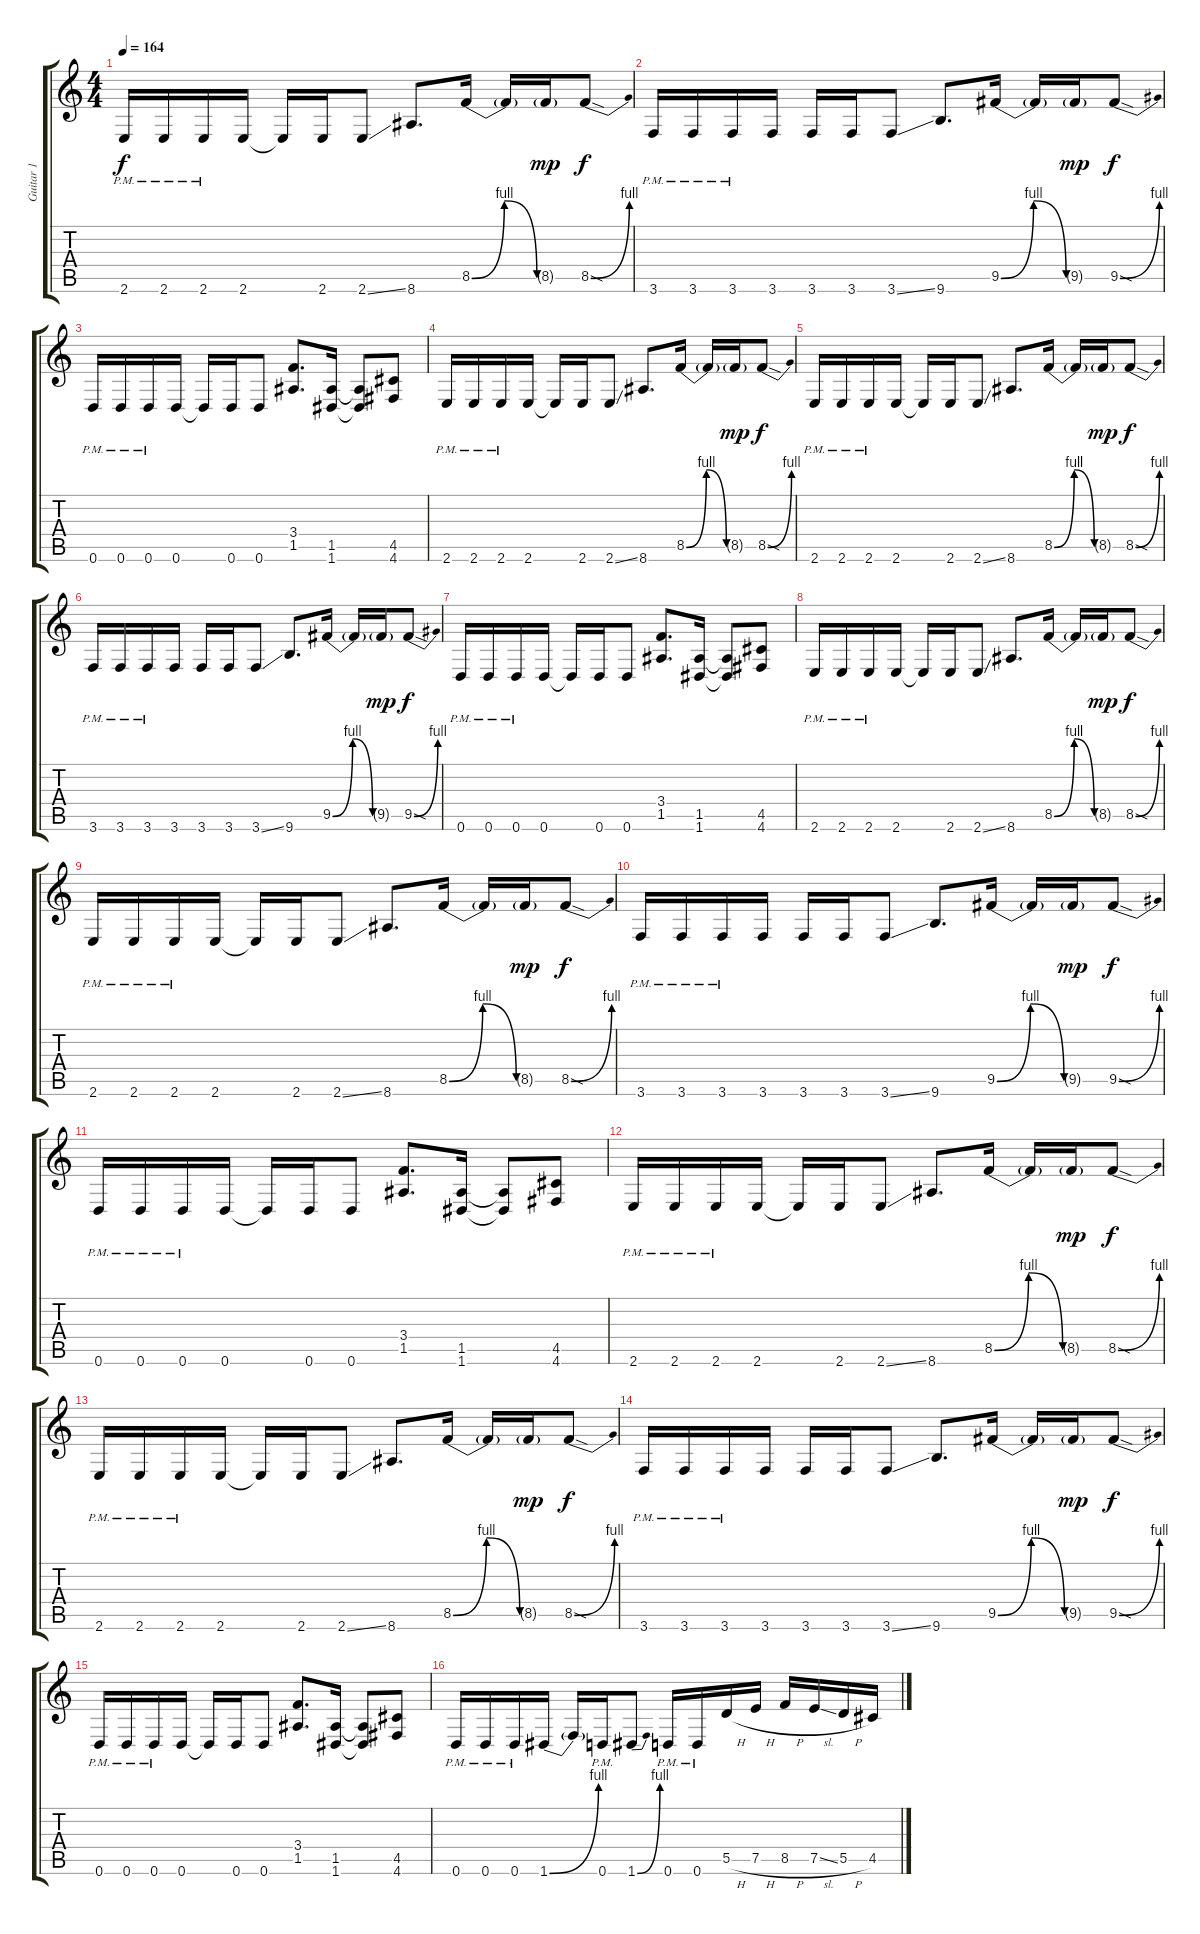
\track ("Guitar 1" "Guitar 1") {instrument distortionguitar}
\staff {score tabs}
\tuning (E4 B3 G3 D3 A2 D2) {hide}
\ts (4 4)
\tempo 164
\clef g2
\ks c
2.6{pm}.16{dy f} 2.6{pm}.16 2.6{pm}.16 2.6.16 2.6{t}.16 2.6.16 2.6{ss}.8 8.6.8{d} 8.5{be (bendrelease 0 0 15 4 15 4 60 0)}.16 8.5{t}.16 8.5{g}.16{dy mp} 8.5{be (bend 0 0 60 4) sod}.8{dy f} |
3.6{pm}.16 3.6{pm}.16 3.6{pm}.16 3.6.16 3.6.16 3.6.16 3.6{ss}.8 9.6.8{d} 9.5{be (bendrelease 0 0 15 4 15 4 60 0)}.16 9.5{t}.16 9.5{g}.16{dy mp} 9.5{be (bend 0 0 60 4) sod}.8{dy f} |
0.6{pm}.16 0.6{pm}.16 0.6{pm}.16 0.6.16 0.6{t}.16 0.6.16 0.6.8 (3.4 1.5).8{d} (1.5 1.6).16 (1.5{t} 1.6{t}).8 (4.5 4.6).8 |
2.6{pm}.16 2.6{pm}.16 2.6{pm}.16 2.6.16 2.6{t}.16 2.6.16 2.6{ss}.8 8.6.8{d} 8.5{be (bendrelease 0 0 15 4 15 4 60 0)}.16 8.5{t}.16 8.5{g}.16{dy mp} 8.5{be (bend 0 0 60 4) sod}.8{dy f} |
2.6{pm}.16 2.6{pm}.16 2.6{pm}.16 2.6.16 2.6{t}.16 2.6.16 2.6{ss}.8 8.6.8{d} 8.5{be (bendrelease 0 0 15 4 15 4 60 0)}.16 8.5{t}.16 8.5{g}.16{dy mp} 8.5{be (bend 0 0 60 4) sod}.8{dy f} |
3.6{pm}.16 3.6{pm}.16 3.6{pm}.16 3.6.16 3.6.16 3.6.16 3.6{ss}.8 9.6.8{d} 9.5{be (bendrelease 0 0 15 4 15 4 60 0)}.16 9.5{t}.16 9.5{g}.16{dy mp} 9.5{be (bend 0 0 60 4) sod}.8{dy f} |
0.6{pm}.16 0.6{pm}.16 0.6{pm}.16 0.6.16 0.6{t}.16 0.6.16 0.6.8 (3.4 1.5).8{d} (1.5 1.6).16 (1.5{t} 1.6{t}).8 (4.5 4.6).8 |
2.6{pm}.16 2.6{pm}.16 2.6{pm}.16 2.6.16 2.6{t}.16 2.6.16 2.6{ss}.8 8.6.8{d} 8.5{be (bendrelease 0 0 15 4 15 4 60 0)}.16 8.5{t}.16 8.5{g}.16{dy mp} 8.5{be (bend 0 0 60 4) sod}.8{dy f} |
2.6{pm}.16 2.6{pm}.16 2.6{pm}.16 2.6.16 2.6{t}.16 2.6.16 2.6{ss}.8 8.6.8{d} 8.5{be (bendrelease 0 0 15 4 15 4 60 0)}.16 8.5{t}.16 8.5{g}.16{dy mp} 8.5{be (bend 0 0 60 4) sod}.8{dy f} |
3.6{pm}.16 3.6{pm}.16 3.6{pm}.16 3.6.16 3.6.16 3.6.16 3.6{ss}.8 9.6.8{d} 9.5{be (bendrelease 0 0 15 4 15 4 60 0)}.16 9.5{t}.16 9.5{g}.16{dy mp} 9.5{be (bend 0 0 60 4) sod}.8{dy f} |
0.6{pm}.16 0.6{pm}.16 0.6{pm}.16 0.6.16 0.6{t}.16 0.6.16 0.6.8 (3.4 1.5).8{d} (1.5 1.6).16 (1.5{t} 1.6{t}).8 (4.5 4.6).8 |
2.6{pm}.16 2.6{pm}.16 2.6{pm}.16 2.6.16 2.6{t}.16 2.6.16 2.6{ss}.8 8.6.8{d} 8.5{be (bendrelease 0 0 15 4 15 4 60 0)}.16 8.5{t}.16 8.5{g}.16{dy mp} 8.5{be (bend 0 0 60 4) sod}.8{dy f} |
2.6{pm}.16 2.6{pm}.16 2.6{pm}.16 2.6.16 2.6{t}.16 2.6.16 2.6{ss}.8 8.6.8{d} 8.5{be (bendrelease 0 0 15 4 15 4 60 0)}.16 8.5{t}.16 8.5{g}.16{dy mp} 8.5{be (bend 0 0 60 4) sod}.8{dy f} |
3.6{pm}.16 3.6{pm}.16 3.6{pm}.16 3.6.16 3.6.16 3.6.16 3.6{ss}.8 9.6.8{d} 9.5{be (bendrelease 0 0 15 4 15 4 60 0)}.16 9.5{t}.16 9.5{g}.16{dy mp} 9.5{be (bend 0 0 60 4) sod}.8{dy f} |
0.6{pm}.16 0.6{pm}.16 0.6{pm}.16 0.6.16 0.6{t}.16 0.6.16 0.6.8 (3.4 1.5).8{d} (1.5 1.6).16 (1.5{t} 1.6{t}).8 (4.5 4.6).8 |
0.6{pm}.16 0.6{pm}.16 0.6{pm}.16 1.6{be (bend 0 0 60 4)}.16 1.6{t}.16 0.6{pm}.16 1.6{be (bend 0 0 60 4)}.8 0.6{pm}.16 0.6{pm}.16 5.5{h}.16 7.5{h}.16 8.5{h}.16 7.5{sl}.16 5.5{h}.16 4.5.16
